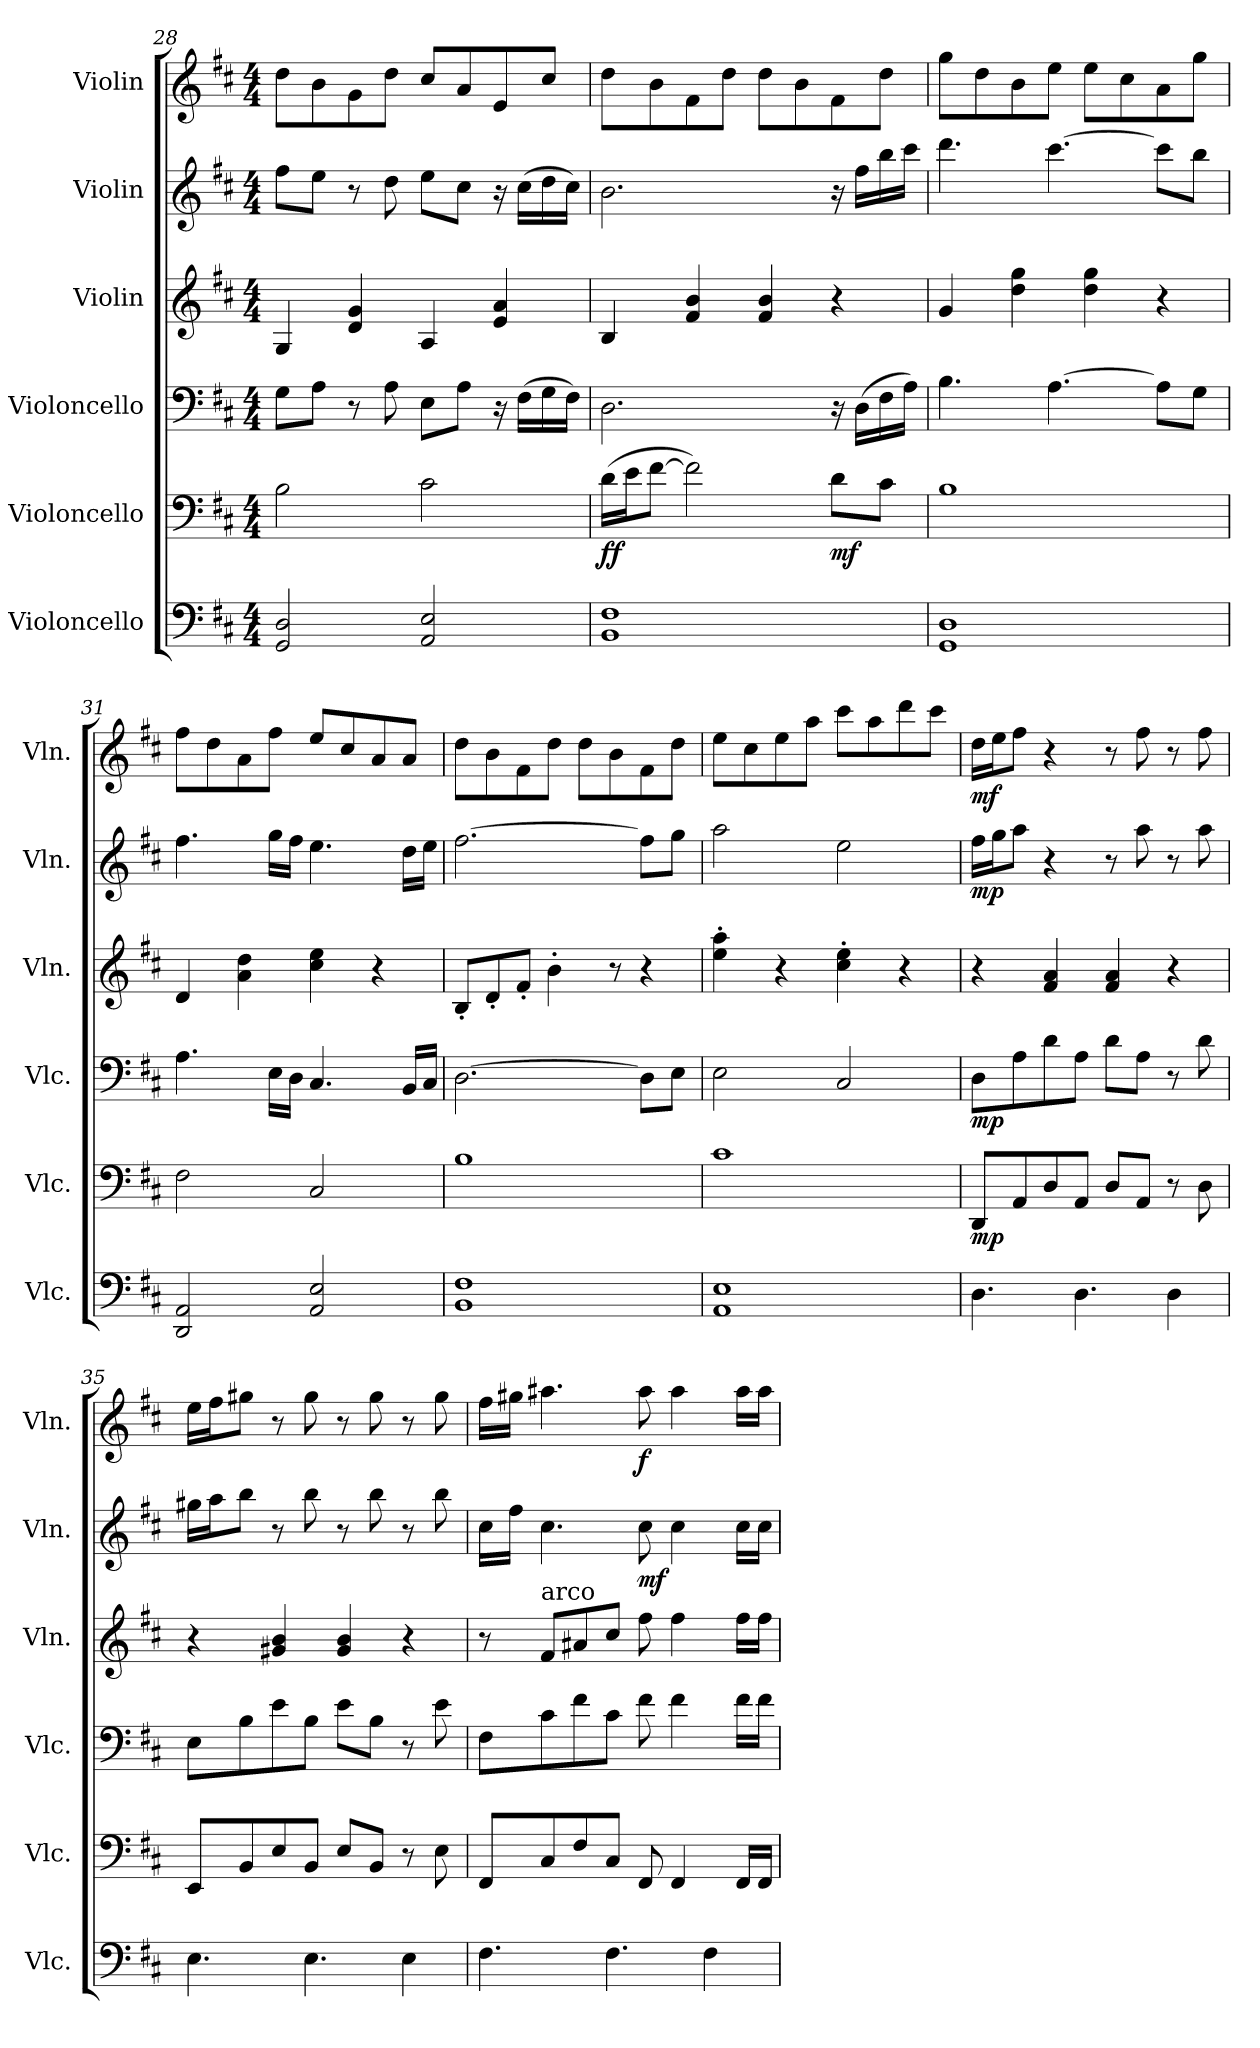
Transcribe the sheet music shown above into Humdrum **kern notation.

**kern	**kern	**dynam	**kern	**dynam	**kern	**kern	**dynam	**kern	**dynam
*part6	*part5	*part5	*part4	*part4	*part3	*part2	*part2	*part1	*part1
*staff6	*staff5	*staff5	*staff4	*staff4	*staff3	*staff2	*staff2	*staff1	*staff1
*I"Violoncello	*I"Violoncello	*	*I"Violoncello	*	*I"Violin	*I"Violin	*	*I"Violin	*
*I'Vlc.	*I'Vlc.	*	*I'Vlc.	*	*I'Vln.	*I'Vln.	*	*I'Vln.	*
*clefF4	*clefF4	*	*clefF4	*	*clefG2	*clefG2	*	*clefG2	*
*k[f#c#]	*k[f#c#]	*	*k[f#c#]	*	*k[f#c#]	*k[f#c#]	*	*k[f#c#]	*
*D:	*D:	*	*D:	*	*D:	*D:	*	*D:	*
*M4/4	*M4/4	*	*M4/4	*	*M4/4	*M4/4	*	*M4/4	*
=28	=28	=28	=28	=28	=28	=28	=28	=28	=28
2GG/ 2D/	2B\	.	8G\L	.	4G/	8ff#\L	.	8dd\L	.
.	.	.	8A\J	.	.	8ee\J	.	8b\	.
.	.	.	8r	.	4d/ 4g/	8r	.	8g\	.
.	.	.	8A\	.	.	8dd\	.	8dd\J	.
2AA/ 2E/	2c#\	.	8E\L	.	4A/	8ee\L	.	8cc#/L	.
.	.	.	8A\J	.	.	8cc#\J	.	8a/	.
.	.	.	16r	.	4e/ 4a/	16r	.	8e/	.
.	.	.	(16F#\LL	.	.	(16cc#\LL	.	.	.
.	.	.	16G\	.	.	16dd\	.	8cc#/J	.
.	.	.	16F#\JJ)	.	.	16cc#\JJ)	.	.	.
!!LO:LB:g=z
=29	=29	=29	=29	=29	=29	=29	=29	=29	=29
!	!	!LO:DY:b	!	!	!	!	!	!	!
1BB 1F#	(16d\LL	ff	2.D\	.	4B/	2.b\	.	8dd\L	.
.	16e\J	.	.	.	.	.	.	.	.
.	[8f#\J	.	.	.	.	.	.	8b\	.
.	2f#\])	.	.	.	4f#/ 4b/	.	.	8f#\	.
.	.	.	.	.	.	.	.	8dd\J	.
.	.	.	.	.	4f#/ 4b/	.	.	8dd\L	.
.	.	.	.	.	.	.	.	8b\	.
!	!	!LO:DY:b	!	!	!	!	!	!	!
.	8d\L	mf	16r	.	4r	16r	.	8f#\	.
.	.	.	(16D\LL	.	.	16ff#\LL	.	.	.
.	8c#\J	.	16F#\	.	.	16bb\	.	8dd\J	.
.	.	.	16A\JJ)	.	.	16ccc#\JJ	.	.	.
=30	=30	=30	=30	=30	=30	=30	=30	=30	=30
1GG 1D	1B	.	4.B\	.	4g/	4.ddd\	.	8gg\L	.
.	.	.	.	.	.	.	.	8dd\	.
.	.	.	.	.	4dd\ 4gg\	.	.	8b\	.
.	.	.	[4.A\	.	.	[4.ccc#\	.	8ee\J	.
.	.	.	.	.	4dd\ 4gg\	.	.	8ee\L	.
.	.	.	.	.	.	.	.	8cc#\	.
.	.	.	8A\L]	.	4r	8ccc#\L]	.	8a\	.
.	.	.	8G\J	.	.	8bb\J	.	8gg\J	.
=31	=31	=31	=31	=31	=31	=31	=31	=31	=31
2DD/ 2AA/	2F#\	.	4.A\	.	4d/	4.ff#\	.	8ff#\L	.
.	.	.	.	.	.	.	.	8dd\	.
.	.	.	.	.	4a\ 4dd\	.	.	8a\	.
.	.	.	16E\LL	.	.	16gg\LL	.	8ff#\J	.
.	.	.	16D\JJ	.	.	16ff#\JJ	.	.	.
2AA/ 2E/	2C#/	.	4.C#/	.	4cc#\ 4ee\	4.ee\	.	8ee/L	.
.	.	.	.	.	.	.	.	8cc#/	.
.	.	.	.	.	4r	.	.	8a/	.
.	.	.	16BB/LL	.	.	16dd\LL	.	8a/J	.
.	.	.	16C#/JJ	.	.	16ee\JJ	.	.	.
=32	=32	=32	=32	=32	=32	=32	=32	=32	=32
1BB 1F#	1B	.	[2.D\	.	8B'/L	[2.ff#\	.	8dd\L	.
.	.	.	.	.	8d'/	.	.	8b\	.
.	.	.	.	.	8f#'/J	.	.	8f#\	.
.	.	.	.	.	4b'\	.	.	8dd\J	.
.	.	.	.	.	.	.	.	8dd\L	.
.	.	.	.	.	8r	.	.	8b\	.
.	.	.	8D\L]	.	4r	8ff#\L]	.	8f#\	.
.	.	.	8E\J	.	.	8gg\J	.	8dd\J	.
!!LO:PB:g=z
=33	=33	=33	=33	=33	=33	=33	=33	=33	=33
1AA 1E	1c#	.	2E\	.	4ee\' 4aa\'	2aa\	.	8ee\L	.
.	.	.	.	.	.	.	.	8cc#\	.
.	.	.	.	.	4r	.	.	8ee\	.
.	.	.	.	.	.	.	.	8aa\J	.
.	.	.	2C#/	.	4cc#\' 4ee\'	2ee\	.	8ccc#\L	.
.	.	.	.	.	.	.	.	8aa\	.
.	.	.	.	.	4r	.	.	8ddd\	.
.	.	.	.	.	.	.	.	8ccc#\J	.
=34	=34	=34	=34	=34	=34	=34	=34	=34	=34
!	!	!LO:DY:b	!	!LO:DY:b	!	!	!LO:DY:b	!	!LO:DY:b
4.D\	8DD/L	mp	8D\L	mp	4r	16ff#\LL	mp	16dd\LL	mf
.	.	.	.	.	.	16gg\J	.	16ee\J	.
.	8AA/	.	8A\	.	.	8aa\J	.	8ff#\J	.
.	8D/	.	8d\	.	4f#/ 4a/	4r	.	4r	.
4.D\	8AA/J	.	8A\J	.	.	.	.	.	.
.	8D/L	.	8d\L	.	4f#/ 4a/	8r	.	8r	.
.	8AA/J	.	8A\J	.	.	8aa\	.	8ff#\	.
4D\	8r	.	8r	.	4r	8r	.	8r	.
.	8D\	.	8d\	.	.	8aa\	.	8ff#\	.
=35	=35	=35	=35	=35	=35	=35	=35	=35	=35
4.E\	8EE/L	.	8E\L	.	4r	16gg#X\LL	.	16ee\LL	.
.	.	.	.	.	.	16aa\J	.	16ff#\J	.
.	8BB/	.	8B\	.	.	8bb\J	.	8gg#X\J	.
.	8E/	.	8e\	.	4g#X/ 4b/	8r	.	8r	.
4.E\	8BB/J	.	8B\J	.	.	8bb\	.	8gg#\	.
.	8E/L	.	8e\L	.	4g#/ 4b/	8r	.	8r	.
.	8BB/J	.	8B\J	.	.	8bb\	.	8gg#\	.
4E\	8r	.	8r	.	4r	8r	.	8r	.
.	8E\	.	8e\	.	.	8bb\	.	8gg#\	.
=36	=36	=36	=36	=36	=36	=36	=36	=36	=36
4.F#\	8FF#/L	.	8F#\L	.	8r	16cc#\LL	.	16ff#\LL	.
.	.	.	.	.	.	16ff#\JJ	.	16gg#X\JJ	.
!	!	!	!	!	!LO:TX:a:t=arco	!	!	!	!
.	8C#/	.	8c#\	.	8f#/L	4.cc#\	.	4.aa#X\	.
.	8F#/	.	8f#\	.	8a#X/	.	.	.	.
4.F#\	8C#/J	.	8c#\J	.	8cc#/J	.	.	.	.
!	!	!	!	!	!	!	!LO:DY:b	!	!LO:DY:b
.	8FF#/	.	8f#\	.	8ff#\	8cc#\	mf	8aa#\	f
.	4FF#/	.	4f#\	.	4ff#\	4cc#\	.	4aa#\	.
4F#\	.	.	.	.	.	.	.	.	.
.	16FF#/LL	.	16f#\LL	.	16ff#\LL	16cc#\LL	.	16aa#\LL	.
.	16FF#/JJ	.	16f#\JJ	.	16ff#\JJ	16cc#\JJ	.	16aa#\JJ	.
=	=	=	=	=	=	=	=	=	=
*-	*-	*-	*-	*-	*-	*-	*-	*-	*-
